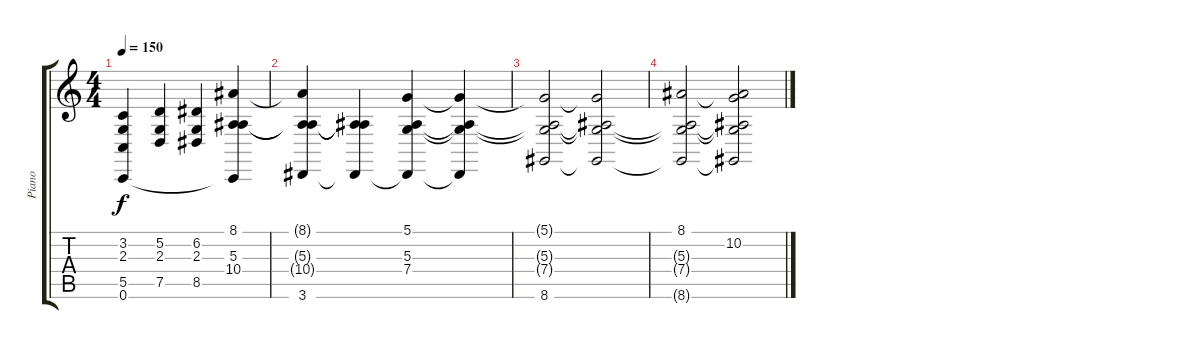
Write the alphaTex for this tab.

\track ("Piano" "Piano") {instrument acousticgrandpiano}
\staff {score tabs}
\tuning (D4 A3 F3 C3 G2 C2) {hide}
\ts (4 4)
\tempo 150
\clef g2
\ks c
(3.2 2.3 5.5 0.6).4{dy f} (5.2 2.3 7.5).4 (6.2 2.3 8.5).4 (8.1 5.3 10.4 0.6{t}).4 |
(8.1{t} 5.3{t} 10.4{t} 3.6).4 (5.3{t} 10.4{t} 3.6{t}).4 (5.1 5.3 7.4 3.6{t}).4 (5.1{t} 5.3{t} 7.4{t} 3.6{t}).4 |
(5.1{t} 5.3{t} 7.4{t} 8.6).2 (5.1{t} 5.3{t} 7.4{t} 8.6{t}).2 |
(8.1 5.3{t} 7.4{t} 8.6{t}).2 (8.1{t} 10.2 5.3{t} 7.4{t} 8.6{t}).2
